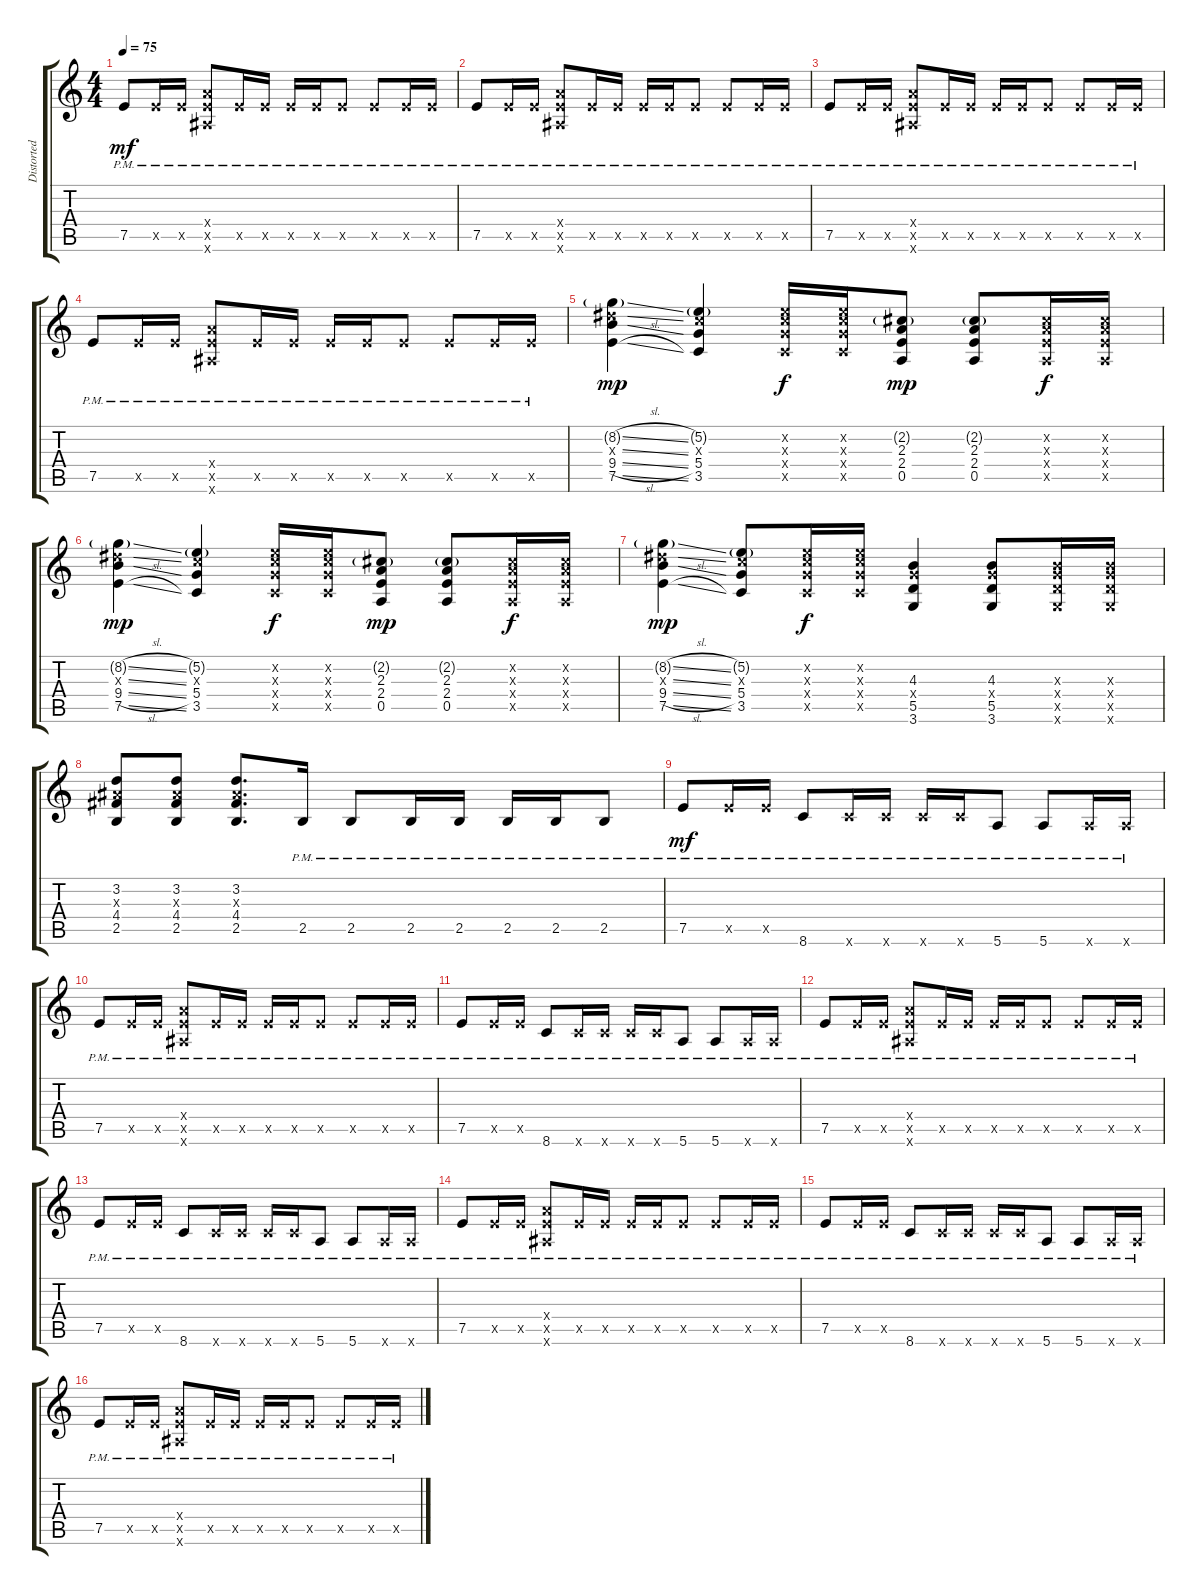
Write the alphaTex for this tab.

\track ("Distorted Guitar" "Distorted ") {instrument distortionguitar}
\staff {score tabs}
\tuning (E4 B3 G3 D3 A2 E2) {hide}
\ts (4 4)
\tempo 75
\clef g2
\ks c
7.5{pm}.8{dy mf} 7.5{pm x}.16 7.5{pm x}.16 (7.4{pm x} 7.5{pm x} 6.6{pm x}).8 7.5{pm x}.16 7.5{pm x}.16 7.5{pm x}.16 7.5{pm x}.16 7.5{pm x}.8 7.5{pm x}.8 7.5{pm x}.16 7.5{pm x}.16 |
7.5{pm}.8 7.5{pm x}.16 7.5{pm x}.16 (7.4{pm x} 7.5{pm x} 6.6{pm x}).8 7.5{pm x}.16 7.5{pm x}.16 7.5{pm x}.16 7.5{pm x}.16 7.5{pm x}.8 7.5{pm x}.8 7.5{pm x}.16 7.5{pm x}.16 |
7.5{pm}.8 7.5{pm x}.16 7.5{pm x}.16 (7.4{pm x} 7.5{pm x} 6.6{pm x}).8 7.5{pm x}.16 7.5{pm x}.16 7.5{pm x}.16 7.5{pm x}.16 7.5{pm x}.8 7.5{pm x}.8 7.5{pm x}.16 7.5{pm x}.16 |
7.5{pm}.8 7.5{pm x}.16 7.5{pm x}.16 (7.4{pm x} 7.5{pm x} 6.6{pm x}).8 7.5{pm x}.16 7.5{pm x}.16 7.5{pm x}.16 7.5{pm x}.16 7.5{pm x}.8 7.5{pm x}.8 7.5{pm x}.16 7.5{pm x}.16 |
(8.2{sl g} 8.3{ss x} 9.4{sl} 7.5{sl}).4{dy mp} (5.2{g} 5.3{x} 5.4 3.5).4 (5.2{x} 5.3{x} 5.4{x} 3.5{x}).16{dy f} (5.2{x} 5.3{x} 5.4{x} 3.5{x}).16 (2.2{g} 2.3 2.4 0.5).8{dy mp} (2.2{g} 2.3 2.4 0.5).8 (2.2{x} 2.3{x} 2.4{x} 0.5{x}).16{dy f} (2.2{x} 2.3{x} 2.4{x} 0.5{x}).16 |
(8.2{sl g} 8.3{ss x} 9.4{sl} 7.5{sl}).4{dy mp} (5.2{g} 5.3{x} 5.4 3.5).4 (5.2{x} 5.3{x} 5.4{x} 3.5{x}).16{dy f} (5.2{x} 5.3{x} 5.4{x} 3.5{x}).16 (2.2{g} 2.3 2.4 0.5).8{dy mp} (2.2{g} 2.3 2.4 0.5).8 (2.2{x} 2.3{x} 2.4{x} 0.5{x}).16{dy f} (2.2{x} 2.3{x} 2.4{x} 0.5{x}).16 |
(8.2{sl g} 8.3{ss x} 9.4{sl} 7.5{sl}).4{dy mp} (5.2{g} 5.3{x} 5.4 3.5).8 (5.2{x} 5.3{x} 5.4{x} 3.5{x}).16{dy f} (5.2{x} 5.3{x} 5.4{x} 3.5{x}).16 (4.3 5.4{x} 5.5 3.6).4 (4.3 5.4{x} 5.5 3.6).8 (4.3{x} 5.4{x} 5.5{x} 3.6{x}).16 (4.3{x} 5.4{x} 5.5{x} 3.6{x}).16 |
(3.2 3.3{x} 4.4 2.5).8 (3.2 3.3{x} 4.4 2.5).8 (3.2 3.3{x} 4.4 2.5).8{d} 2.5{pm}.16 2.5{pm}.8 2.5{pm}.16 2.5{pm}.16 2.5{pm}.16 2.5{pm}.16 2.5{pm}.8 |
7.5{pm}.8{dy mf} 7.5{pm x}.16 7.5{pm x}.16 8.6{pm}.8 8.6{pm x}.16 8.6{pm x}.16 8.6{pm x}.16 8.6{pm x}.16 5.6{pm}.8 5.6{pm}.8 5.6{pm x}.16 5.6{pm x}.16 |
7.5{pm}.8 7.5{pm x}.16 7.5{pm x}.16 (7.4{pm x} 7.5{pm x} 6.6{pm x}).8 7.5{pm x}.16 7.5{pm x}.16 7.5{pm x}.16 7.5{pm x}.16 7.5{pm x}.8 7.5{pm x}.8 7.5{pm x}.16 7.5{pm x}.16 |
7.5{pm}.8 7.5{pm x}.16 7.5{pm x}.16 8.6{pm}.8 8.6{pm x}.16 8.6{pm x}.16 8.6{pm x}.16 8.6{pm x}.16 5.6{pm}.8 5.6{pm}.8 5.6{pm x}.16 5.6{pm x}.16 |
7.5{pm}.8 7.5{pm x}.16 7.5{pm x}.16 (7.4{pm x} 7.5{pm x} 6.6{pm x}).8 7.5{pm x}.16 7.5{pm x}.16 7.5{pm x}.16 7.5{pm x}.16 7.5{pm x}.8 7.5{pm x}.8 7.5{pm x}.16 7.5{pm x}.16 |
7.5{pm}.8 7.5{pm x}.16 7.5{pm x}.16 8.6{pm}.8 8.6{pm x}.16 8.6{pm x}.16 8.6{pm x}.16 8.6{pm x}.16 5.6{pm}.8 5.6{pm}.8 5.6{pm x}.16 5.6{pm x}.16 |
7.5{pm}.8 7.5{pm x}.16 7.5{pm x}.16 (7.4{pm x} 7.5{pm x} 6.6{pm x}).8 7.5{pm x}.16 7.5{pm x}.16 7.5{pm x}.16 7.5{pm x}.16 7.5{pm x}.8 7.5{pm x}.8 7.5{pm x}.16 7.5{pm x}.16 |
7.5{pm}.8 7.5{pm x}.16 7.5{pm x}.16 8.6{pm}.8 8.6{pm x}.16 8.6{pm x}.16 8.6{pm x}.16 8.6{pm x}.16 5.6{pm}.8 5.6{pm}.8 5.6{pm x}.16 5.6{pm x}.16 |
7.5{pm}.8 7.5{pm x}.16 7.5{pm x}.16 (7.4{pm x} 7.5{pm x} 6.6{pm x}).8 7.5{pm x}.16 7.5{pm x}.16 7.5{pm x}.16 7.5{pm x}.16 7.5{pm x}.8 7.5{pm x}.8 7.5{pm x}.16 7.5{pm x}.16
